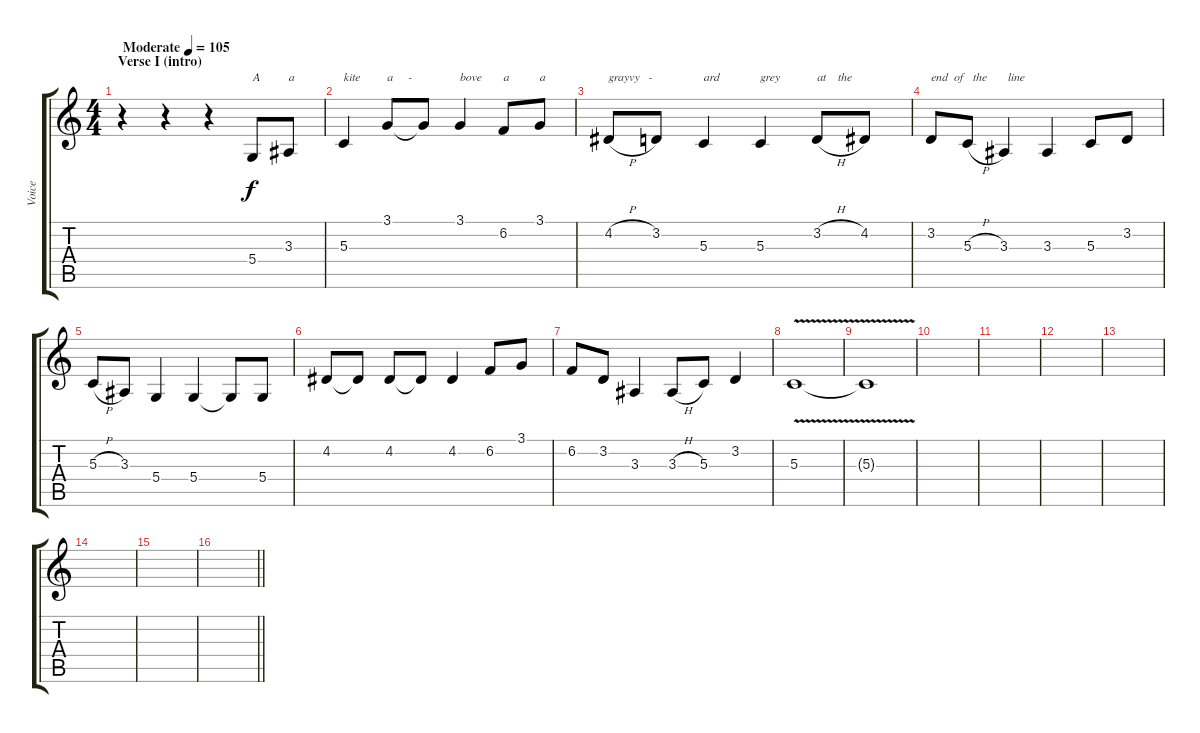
\track ("Voice" "Voice") {instrument flute}
\staff {score tabs}
\tuning (E4 B3 G3 D3 A2 E2) {hide}
\ts (4 4)
\section ("" "Verse I (intro)")
\tempo (105 "Moderate")
\clef g2
\ks c
r.4{dy f instrument flute} r.4 r.4 5.4.8{txt "A"} 3.3.8{txt "a"} |
5.3.4{txt "kite  "} 3.1.8{txt "a     -"} 3.1{t}.8 3.1.4{txt "bove"} 6.2.8{txt "a"} 3.1.8{txt "a"} |
4.2{h}.8{txt "grayvy   -"} 3.2.8 5.3.4{txt "ard"} 5.3.4{txt "grey"} 3.2{h}.8{txt "at    the"} 4.2.8 |
3.2.8{txt "end  of   the       line"} 5.3{h}.8 3.3.4 3.3.4 5.3.8 3.2.8 |
5.3{h}.8 3.3.8 5.4.4 5.4.4 5.4{t}.8 5.4.8 |
4.2.8 4.2{t}.8 4.2.8 4.2{t}.8 4.2.4 6.2.8 3.1.8 |
6.2.8 3.2.8 3.3.4 3.3{h}.8 5.3.8 3.2.4 |
5.3{v}.1{volume 3} |
5.3{t}.1 |
|
|
|
|
|
|
\barLineRight lightlight
